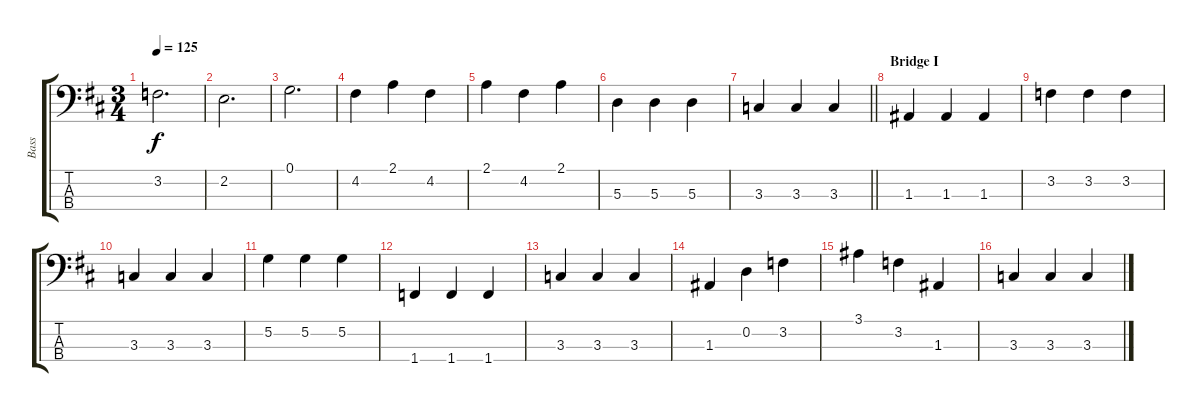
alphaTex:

\track ("Bass" "Bass") {instrument electricbassfinger}
\staff {score tabs}
\tuning (G2 D2 A1 E1) {hide}
\ts (3 4)
\tempo 125
\clef f4
\ks d
3.2.2{d dy f} |
2.2.2{d} |
0.1.2{d} |
4.2.4 2.1.4 4.2.4 |
2.1.4 4.2.4 2.1.4 |
5.3.4 5.3.4 5.3.4 |
\barLineRight lightlight
3.3.4 3.3.4 3.3.4 |
\section ("" "Bridge I")
1.3.4 1.3.4 1.3.4 |
3.2.4 3.2.4 3.2.4 |
3.3.4 3.3.4 3.3.4 |
5.2.4 5.2.4 5.2.4 |
1.4.4 1.4.4 1.4.4 |
3.3.4 3.3.4 3.3.4 |
1.3.4 0.2.4 3.2.4 |
3.1.4 3.2.4 1.3.4 |
3.3.4 3.3.4 3.3.4
